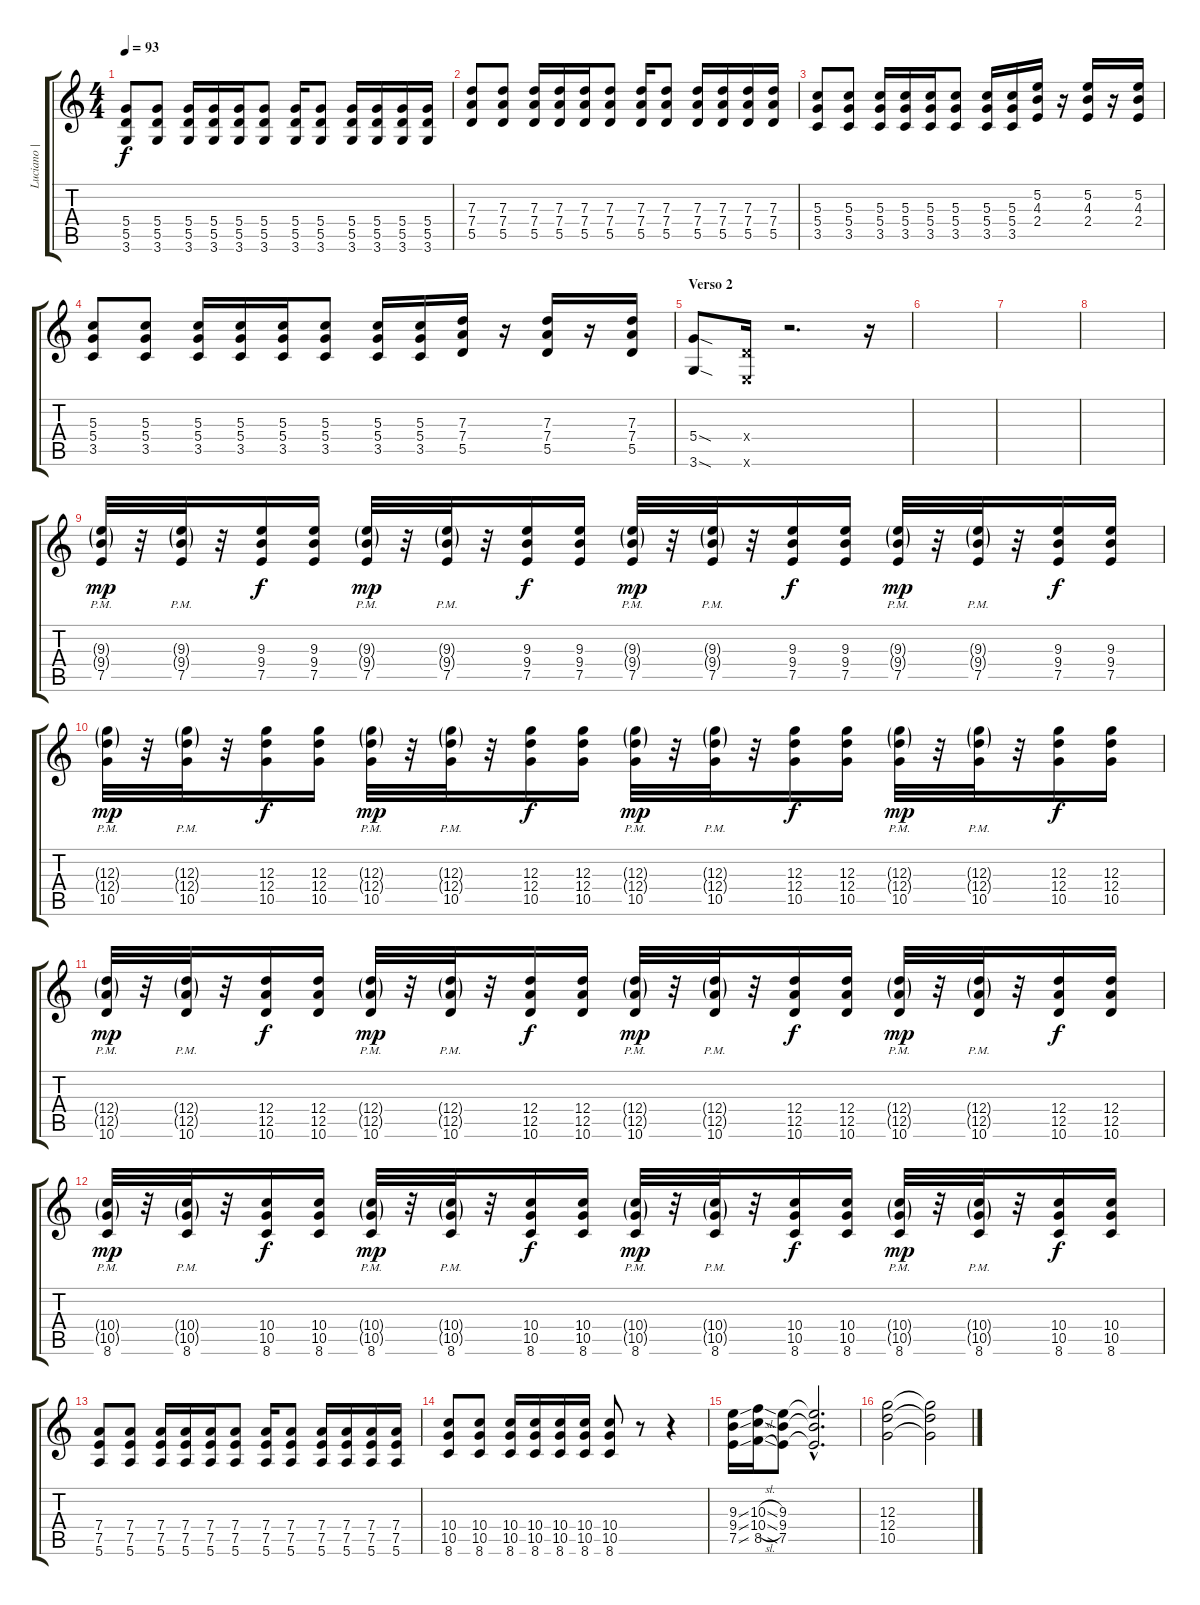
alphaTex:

\track ("Luciano | Guitarra" "Luciano | ") {instrument distortionguitar}
\staff {score tabs}
\tuning (E4 B3 G3 D3 A2 E2) {hide}
\ts (4 4)
\tempo 93
\clef g2
\ks c
(5.4 5.5 3.6).8{dy f} (5.4 5.5 3.6).8 (5.4 5.5 3.6).16 (5.4 5.5 3.6).16 (5.4 5.5 3.6).16 (5.4 5.5 3.6).8 (5.4 5.5 3.6).16 (5.4 5.5 3.6).8 (5.4 5.5 3.6).16 (5.4 5.5 3.6).16 (5.4 5.5 3.6).16 (5.4 5.5 3.6).16 |
(7.3 7.4 5.5).8 (7.3 7.4 5.5).8 (7.3 7.4 5.5).16 (7.3 7.4 5.5).16 (7.3 7.4 5.5).16 (7.3 7.4 5.5).8 (7.3 7.4 5.5).16 (7.3 7.4 5.5).8 (7.3 7.4 5.5).16 (7.3 7.4 5.5).16 (7.3 7.4 5.5).16 (7.3 7.4 5.5).16 |
(5.3 5.4 3.5).8 (5.3 5.4 3.5).8 (5.3 5.4 3.5).16 (5.3 5.4 3.5).16 (5.3 5.4 3.5).16 (5.3 5.4 3.5).8 (5.3 5.4 3.5).16 (5.3 5.4 3.5).16 (5.2 4.3 2.4).16 r.16 (5.2 4.3 2.4).16 r.16 (5.2 4.3 2.4).16 |
(5.3 5.4 3.5).8 (5.3 5.4 3.5).8 (5.3 5.4 3.5).16 (5.3 5.4 3.5).16 (5.3 5.4 3.5).16 (5.3 5.4 3.5).8 (5.3 5.4 3.5).16 (5.3 5.4 3.5).16 (7.3 7.4 5.5).16 r.16 (7.3 7.4 5.5).16 r.16 (7.3 7.4 5.5).16 |
\section ("" "Verso 2")
(5.4{sod} 3.6{sod}).8 (0.4{x} 0.6{x}).16 r.2{d} r.16 |
|
|
|
(9.3{g pm} 9.4{g pm} 7.5{pm}).32{dy mp} r.32 (9.3{g pm} 9.4{g pm} 7.5{pm}).32 r.32 (9.3 9.4 7.5).16{dy f} (9.3 9.4 7.5).16 (9.3{g pm} 9.4{g pm} 7.5{pm}).32{dy mp} r.32 (9.3{g pm} 9.4{g pm} 7.5{pm}).32 r.32 (9.3 9.4 7.5).16{dy f} (9.3 9.4 7.5).16 (9.3{g pm} 9.4{g pm} 7.5{pm}).32{dy mp} r.32 (9.3{g pm} 9.4{g pm} 7.5{pm}).32 r.32 (9.3 9.4 7.5).16{dy f} (9.3 9.4 7.5).16 (9.3{g pm} 9.4{g pm} 7.5{pm}).32{dy mp} r.32 (9.3{g pm} 9.4{g pm} 7.5{pm}).32 r.32 (9.3 9.4 7.5).16{dy f} (9.3 9.4 7.5).16 |
(12.3{g pm} 12.4{g pm} 10.5{pm}).32{dy mp} r.32 (12.3{g pm} 12.4{g pm} 10.5{pm}).32 r.32 (12.3 12.4 10.5).16{dy f} (12.3 12.4 10.5).16 (12.3{g pm} 12.4{g pm} 10.5{pm}).32{dy mp} r.32 (12.3{g pm} 12.4{g pm} 10.5{pm}).32 r.32 (12.3 12.4 10.5).16{dy f} (12.3 12.4 10.5).16 (12.3{g pm} 12.4{g pm} 10.5{pm}).32{dy mp} r.32 (12.3{g pm} 12.4{g pm} 10.5{pm}).32 r.32 (12.3 12.4 10.5).16{dy f} (12.3 12.4 10.5).16 (12.3{g pm} 12.4{g pm} 10.5{pm}).32{dy mp} r.32 (12.3{g pm} 12.4{g pm} 10.5{pm}).32 r.32 (12.3 12.4 10.5).16{dy f} (12.3 12.4 10.5).16 |
(12.4{g pm} 12.5{g pm} 10.6{pm}).32{dy mp} r.32 (12.4{g pm} 12.5{g pm} 10.6{pm}).32 r.32 (12.4 12.5 10.6).16{dy f} (12.4 12.5 10.6).16 (12.4{g pm} 12.5{g pm} 10.6{pm}).32{dy mp} r.32 (12.4{g pm} 12.5{g pm} 10.6{pm}).32 r.32 (12.4 12.5 10.6).16{dy f} (12.4 12.5 10.6).16 (12.4{g pm} 12.5{g pm} 10.6{pm}).32{dy mp} r.32 (12.4{g pm} 12.5{g pm} 10.6{pm}).32 r.32 (12.4 12.5 10.6).16{dy f} (12.4 12.5 10.6).16 (12.4{g pm} 12.5{g pm} 10.6{pm}).32{dy mp} r.32 (12.4{g pm} 12.5{g pm} 10.6{pm}).32 r.32 (12.4 12.5 10.6).16{dy f} (12.4 12.5 10.6).16 |
(10.4{g pm} 10.5{g pm} 8.6{pm}).32{dy mp} r.32 (10.4{g pm} 10.5{g pm} 8.6{pm}).32 r.32 (10.4 10.5 8.6).16{dy f} (10.4 10.5 8.6).16 (10.4{g pm} 10.5{g pm} 8.6{pm}).32{dy mp} r.32 (10.4{g pm} 10.5{g pm} 8.6{pm}).32 r.32 (10.4 10.5 8.6).16{dy f} (10.4 10.5 8.6).16 (10.4{g pm} 10.5{g pm} 8.6{pm}).32{dy mp} r.32 (10.4{g pm} 10.5{g pm} 8.6{pm}).32 r.32 (10.4 10.5 8.6).16{dy f} (10.4 10.5 8.6).16 (10.4{g pm} 10.5{g pm} 8.6{pm}).32{dy mp} r.32 (10.4{g pm} 10.5{g pm} 8.6{pm}).32 r.32 (10.4 10.5 8.6).16{dy f} (10.4 10.5 8.6).16 |
(7.4 7.5 5.6).8 (7.4 7.5 5.6).8 (7.4 7.5 5.6).16 (7.4 7.5 5.6).16 (7.4 7.5 5.6).16 (7.4 7.5 5.6).8 (7.4 7.5 5.6).16 (7.4 7.5 5.6).8 (7.4 7.5 5.6).16 (7.4 7.5 5.6).16 (7.4 7.5 5.6).16 (7.4 7.5 5.6).16 |
(10.4 10.5 8.6).8 (10.4 10.5 8.6).8 (10.4 10.5 8.6).16 (10.4 10.5 8.6).16 (10.4 10.5 8.6).16 (10.4 10.5 8.6).16 (10.4 10.5 8.6).8 r.8 r.4 |
(9.3{ss} 9.4{ss} 7.5{ss}).16 (10.3{sl} 10.4{sl} 8.5{sl}).16 (9.3 9.4 7.5).8 (9.3{hac t} 9.4{hac t} 7.5{hac t}).2{d} |
(12.3 12.4 10.5).2 (12.3{t} 12.4{t} 10.5{t}).2
